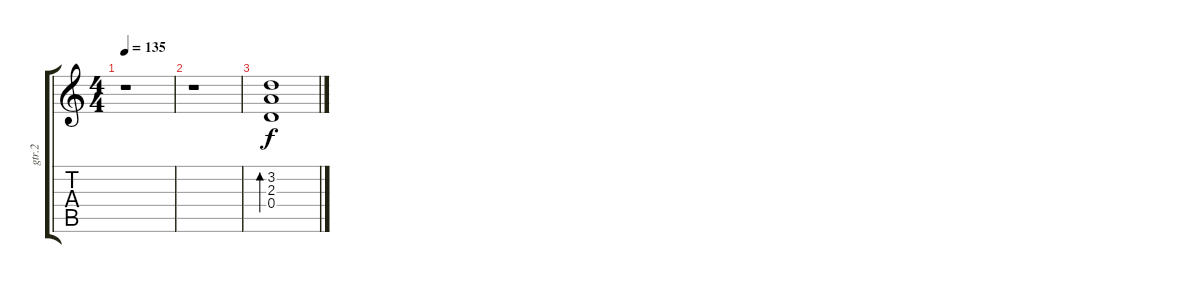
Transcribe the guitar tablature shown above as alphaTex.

\track ("gtr.2" "gtr.2") {instrument distortionguitar}
\staff {score tabs}
\tuning (E4 B3 G3 D3 A2 E2) {hide}
\ts (4 4)
\tempo 135
\clef g2
\ks c
r.1{dy f} |
r.1 |
(3.2 2.3 0.4).1{bd 60}
